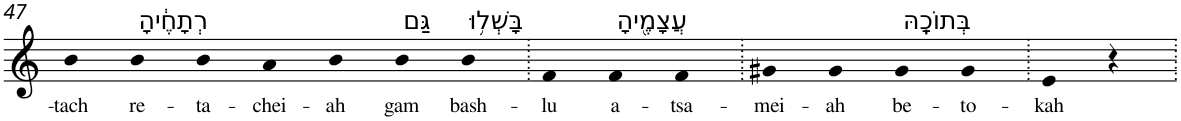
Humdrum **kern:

**kern	**text
*part1	*part1
*staff1	*staff1
*I"Piano	*
*I'Pno	*
!!LO:PB:g=z
*clefG2	*
*k[]	*
=47	=47
!	!LO:LY:b
4b	-tach
!LO:TX:a:t=רְתָחֶ֔יהָ	!
!	!LO:LY:b
4b	re-
!	!LO:LY:b
4b	-ta-
!	!LO:LY:b
4a	-chei-
!	!LO:LY:b
4b	-ah
!LO:TX:a:t=גַּם	!
!	!LO:LY:b
4b	gam
!LO:TX:a:t=בָּשְׁל֥וּ	!
!	!LO:LY:b
4b	bash-
=48.	=48.
!	!LO:LY:b
4f	-lu
!LO:TX:a:t=עֲצָמֶ֖יהָ	!
!	!LO:LY:b
4f	a-
!	!LO:LY:b
4f	-tsa-
=49.	=49.
!	!LO:LY:b
4g#X	-mei-
!	!LO:LY:b
4g#	-ah
!LO:TX:a:t=בְּתוֹכָֽהּ	!
!	!LO:LY:b
4g#	be-
!	!LO:LY:b
4g#	-to-
=50.	=50.
!	!LO:LY:b
4e	-kah
4r	.
=.	=.
*-	*-
